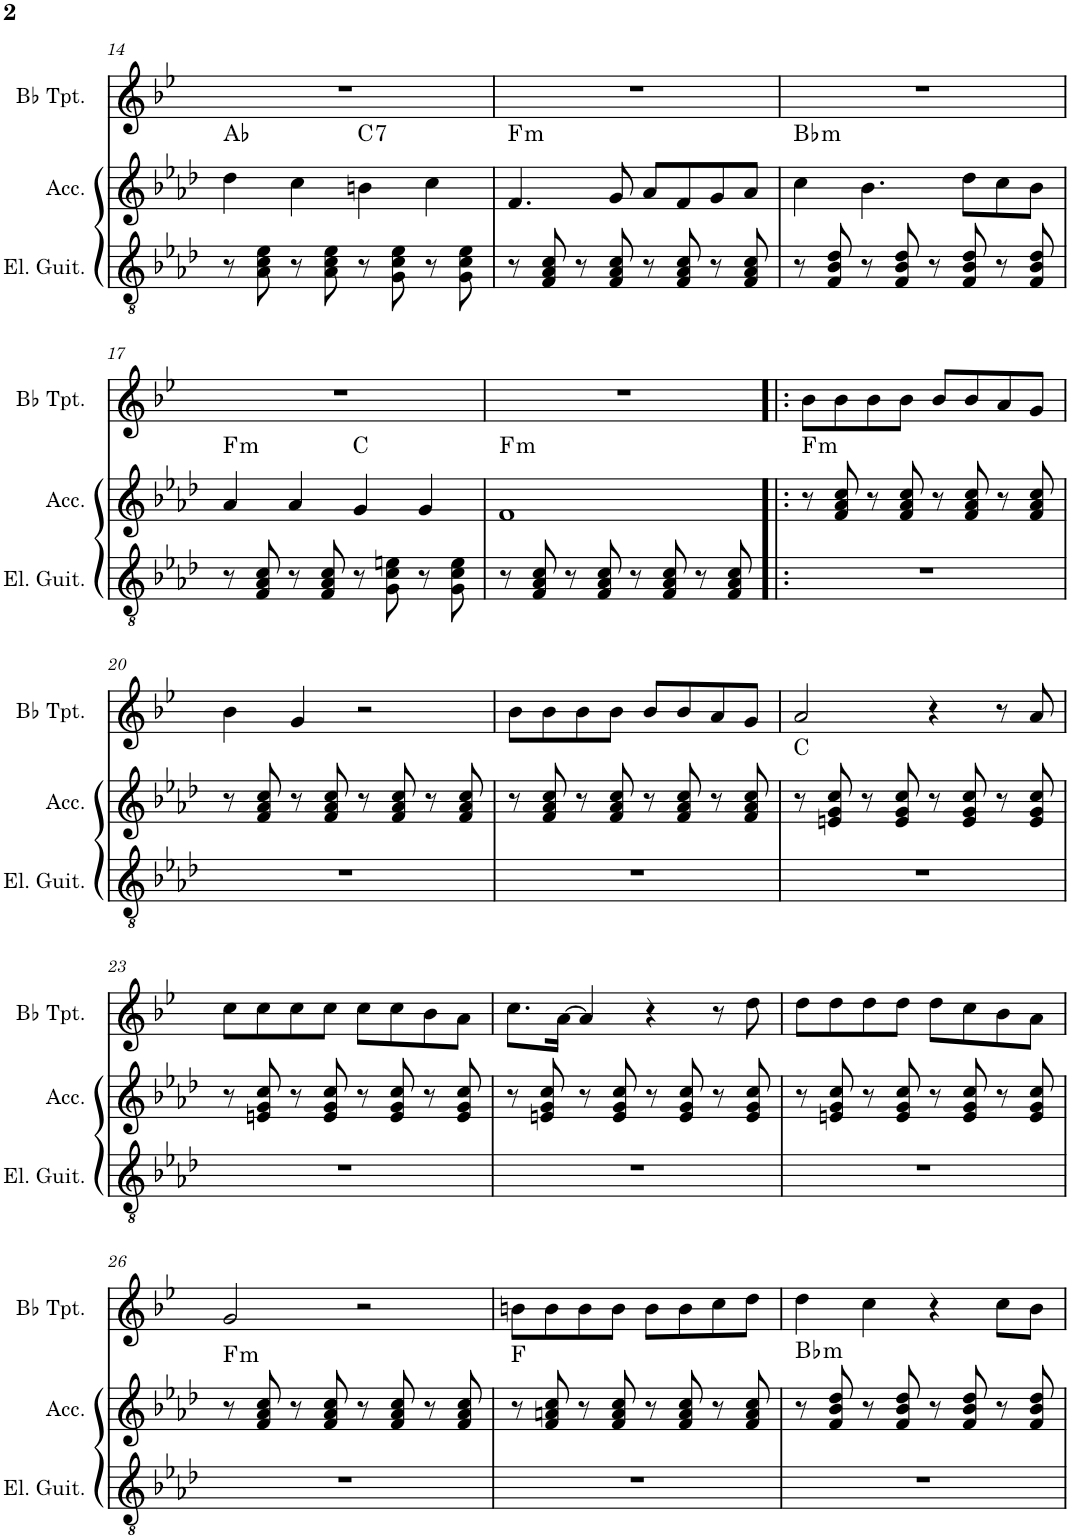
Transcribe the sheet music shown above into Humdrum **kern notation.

**kern	**kern	**harte	**kern
*part3	*part2	*part2	*part1
*staff3	*staff2	*	*staff1
*I"Electric Guitar	*I"Accordion	*	*I"Bb Trumpet
*I'El. Guit.	*I'Acc.	*	*I'Bb Tpt.
!!LO:PB:g=z
*clefGv2	*clefG2	*	*clefG2
*	*	*	*Trd1c2
*k[b-e-a-d-]	*k[b-e-a-d-]	*	*k[b-e-]
*M4/4	*M4/4	*	*M4/4
=14	=14	=14	=14
8r	4dd-\	Ab:maj	1r
8A-\ 8c\ 8e-\	.	.	.
8r	4cc\	.	.
8A-\ 8c\ 8e-\	.	.	.
!	!	!LO:H:kt=7	!
8r	4bn\	C:7	.
8G\ 8c\ 8e-\	.	.	.
8r	4cc\	.	.
8G\ 8c\ 8e-\	.	.	.
=15	=15	=15	=15
!	!	!LO:H:kt=m	!
8r	4.f/	F:min	1r
8F/ 8A-/ 8c/	.	.	.
8r	.	.	.
8F/ 8A-/ 8c/	8g/	.	.
8r	8a-/L	.	.
8F/ 8A-/ 8c/	8f/	.	.
8r	8g/	.	.
8F/ 8A-/ 8c/	8a-/J	.	.
=16	=16	=16	=16
!	!	!LO:H:kt=m	!
8r	4cc\	Bb:min	1r
8F/ 8B-/ 8d-/	.	.	.
8r	4.b-\	.	.
8F/ 8B-/ 8d-/	.	.	.
8r	.	.	.
8F/ 8B-/ 8d-/	8dd-\L	.	.
8r	8cc\	.	.
8F/ 8B-/ 8d-/	8b-\J	.	.
!!LO:LB:g=z
=17	=17	=17	=17
!	!	!LO:H:kt=m	!
8r	4a-/	F:min	1r
8F/ 8A-/ 8c/	.	.	.
8r	4a-/	.	.
8F/ 8A-/ 8c/	.	.	.
8r	4g/	C:maj	.
8G\ 8c\ 8en\	.	.	.
8r	4g/	.	.
8G\ 8c\ 8e\	.	.	.
=18	=18	=18	=18
!	!	!LO:H:kt=m	!
8r	1f	F:min	1r
8F/ 8A-/ 8c/	.	.	.
8r	.	.	.
8F/ 8A-/ 8c/	.	.	.
8r	.	.	.
8F/ 8A-/ 8c/	.	.	.
8r	.	.	.
8F/ 8A-/ 8c/	.	.	.
=19!|:	=19!|:	=19!|:	=19!|:
!	!	!LO:H:kt=m	!
1r	8r	F:min	8b-\L
.	8f/ 8a-/ 8cc/	.	8b-\
.	8r	.	8b-\
.	8f/ 8a-/ 8cc/	.	8b-\J
.	8r	.	8b-/L
.	8f/ 8a-/ 8cc/	.	8b-/
.	8r	.	8a/
.	8f/ 8a-/ 8cc/	.	8g/J
!!LO:LB:g=z
=20	=20	=20	=20
1r	8r	.	4b-\
.	8f/ 8a-/ 8cc/	.	.
.	8r	.	4g/
.	8f/ 8a-/ 8cc/	.	.
.	8r	.	2r
.	8f/ 8a-/ 8cc/	.	.
.	8r	.	.
.	8f/ 8a-/ 8cc/	.	.
=21	=21	=21	=21
1r	8r	.	8b-\L
.	8f/ 8a-/ 8cc/	.	8b-\
.	8r	.	8b-\
.	8f/ 8a-/ 8cc/	.	8b-\J
.	8r	.	8b-/L
.	8f/ 8a-/ 8cc/	.	8b-/
.	8r	.	8a/
.	8f/ 8a-/ 8cc/	.	8g/J
=22	=22	=22	=22
1r	8r	C:maj	2a/
.	8en/ 8g/ 8cc/	.	.
.	8r	.	.
.	8e/ 8g/ 8cc/	.	.
.	8r	.	4r
.	8e/ 8g/ 8cc/	.	.
.	8r	.	8r
.	8e/ 8g/ 8cc/	.	8a/
!!LO:LB:g=z
=23	=23	=23	=23
1r	8r	.	8cc\L
.	8en/ 8g/ 8cc/	.	8cc\
.	8r	.	8cc\
.	8e/ 8g/ 8cc/	.	8cc\J
.	8r	.	8cc\L
.	8e/ 8g/ 8cc/	.	8cc\
.	8r	.	8b-\
.	8e/ 8g/ 8cc/	.	8a\J
=24	=24	=24	=24
1r	8r	.	8.cc\L
.	8en/ 8g/ 8cc/	.	.
.	.	.	[16a\Jk
.	8r	.	4a/]
.	8e/ 8g/ 8cc/	.	.
.	8r	.	4r
.	8e/ 8g/ 8cc/	.	.
.	8r	.	8r
.	8e/ 8g/ 8cc/	.	8dd\
=25	=25	=25	=25
1r	8r	.	8dd\L
.	8en/ 8g/ 8cc/	.	8dd\
.	8r	.	8dd\
.	8e/ 8g/ 8cc/	.	8dd\J
.	8r	.	8dd\L
.	8e/ 8g/ 8cc/	.	8cc\
.	8r	.	8b-\
.	8e/ 8g/ 8cc/	.	8a\J
!!LO:LB:g=z
=26	=26	=26	=26
!	!	!LO:H:kt=m	!
1r	8r	F:min	2g/
.	8f/ 8a-/ 8cc/	.	.
.	8r	.	.
.	8f/ 8a-/ 8cc/	.	.
.	8r	.	2r
.	8f/ 8a-/ 8cc/	.	.
.	8r	.	.
.	8f/ 8a-/ 8cc/	.	.
=27	=27	=27	=27
1r	8r	F:maj	8bn\L
.	8f/ 8an/ 8cc/	.	8b\
.	8r	.	8b\
.	8f/ 8a/ 8cc/	.	8b\J
.	8r	.	8b\L
.	8f/ 8a/ 8cc/	.	8b\
.	8r	.	8cc\
.	8f/ 8a/ 8cc/	.	8dd\J
=28	=28	=28	=28
!	!	!LO:H:kt=m	!
1r	8r	Bb:min	4dd\
.	8f/ 8b-/ 8dd-/	.	.
.	8r	.	4cc\
.	8f/ 8b-/ 8dd-/	.	.
.	8r	.	4r
.	8f/ 8b-/ 8dd-/	.	.
.	8r	.	8cc\L
.	8f/ 8b-/ 8dd-/	.	8b-\J
=	=	=	=
*-	*-	*-	*-
